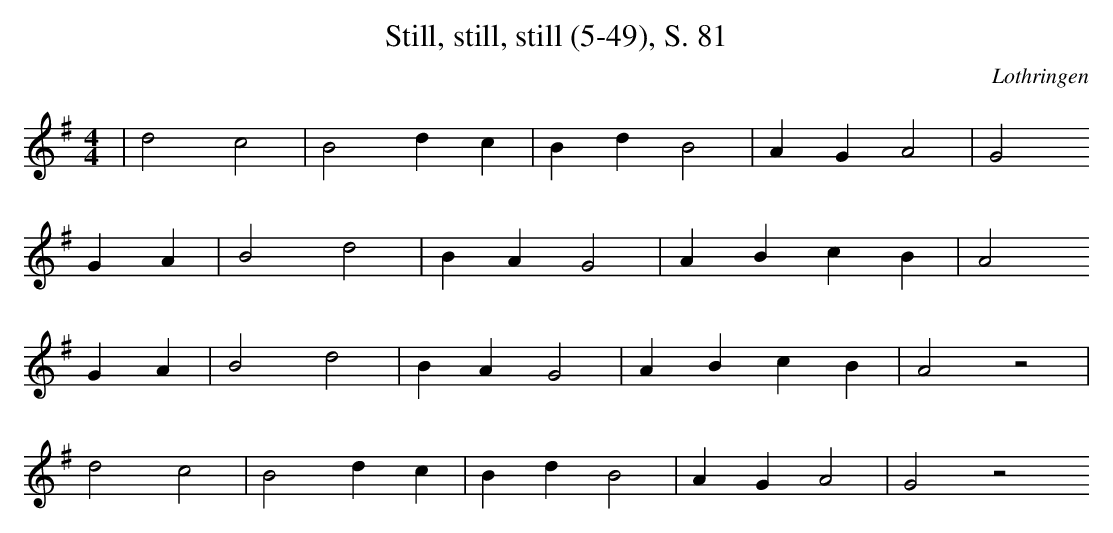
X:1
T: Still, still, still (5-49), S. 81
O: Lothringen
M: 4/4
L: 1/4
K: G
 | d2c2 | B2dc | BdB2 | AGA2 | G2
GA | B2d2 | BAG2 | ABcB | A2
GA | B2d2 | BAG2 | ABcB | A2z2 |
d2c2 | B2dc | BdB2 | AGA2 | G2z2
